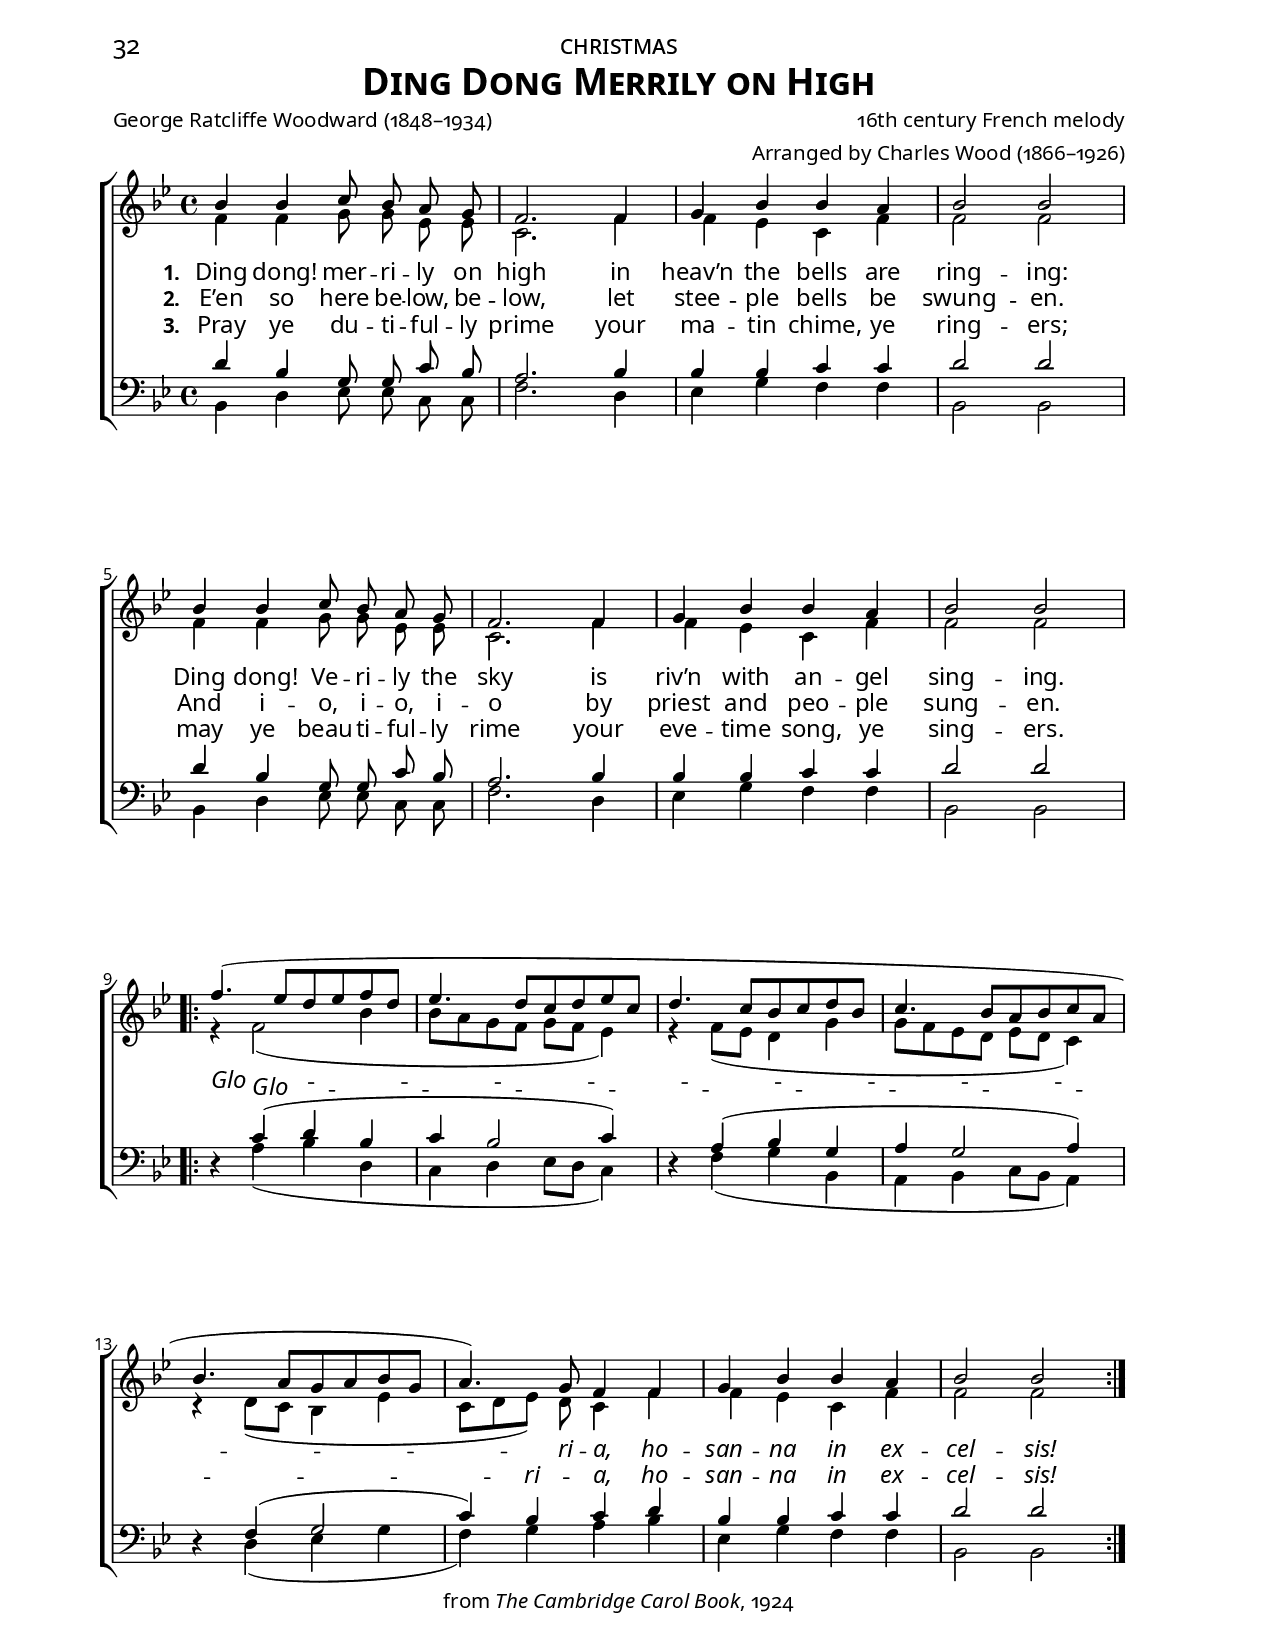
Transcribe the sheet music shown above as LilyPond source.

\version "2.14.2"
\include "util.ly"
\header {
  title = \markup{\override #'(font-name . "Garamond Premier Pro Semibold"){ \abs-fontsize #18 \smallCapsOldStyle"Ding Dong Merrily on High"}}
  poet = \markup\oldStyleNum"George Ratcliffe Woodward (1848–1934)"
  composer = \markup\oldStyleNum"16th century French melody"
  arranger = \markup\oldStyleNum"Arranged by Charles Wood (1866–1926)"
  
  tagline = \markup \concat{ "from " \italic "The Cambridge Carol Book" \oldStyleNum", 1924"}

}
\paper {
  %print-all-headers = ##t
  paper-height = 11\in
  paper-width = 8.5\in
  indent = 0\in
  %system-system-spacing = #'((basic-distance . 10) (padding . 0))
  %system-system-spacing =
  %  #'((basic-distance . 0)
  %     (minimum-distance . 0)
  %     (padding . -0.35)
  %     (stretchability . 100))
  ragged-last-bottom = ##f
  ragged-bottom = ##f
  two-sided = ##t
  inner-margin = 1\in
  outer-margin = 0.75\in
  top-margin = 0.26\in
  bottom-margin = 0.25\in
  first-page-number = #032
  print-first-page-number = ##t
  headerLine = \markup{\override #'(font-name . "Garamond Premier Pro") \smallCapsOldStyle"christmas"}
  oddHeaderMarkup = \markup\fill-line{
     \override #'(font-name . "Garamond Premier Pro")\abs-fontsize #12.5
     \combine 
        \fill-line{"" \on-the-fly #print-page-number-check-first
        \oldStylePageNum""
        }
        \fill-line{\headerLine}
  }
  evenHeaderMarkup = \markup {
     \override #'(font-name . "Garamond Premier Pro")\abs-fontsize #12.5
     \combine
        \on-the-fly #print-page-number-check-first
        \oldStylePageNum""
        \fill-line{\headerLine}
  }
}
#(set-global-staff-size 18) \paper{ #(define fonts (make-pango-font-tree "Garamond Premier Pro" "Garamond Premier Pro" "Garamond Premier Pro" (/ 18 20))) }

global = {
  \key bes \major
  \time 4/4
  \autoBeamOff
}

sopMusic = \relative c'' {
  \repeat unfold 2 {
    bes4 bes c8 bes a g |
    f2. f4 |
    g bes bes a |
    bes2 bes
  } \break
  \repeat volta 2 {
    f'4.( ees8[ d ees f d] |
    ees4. d8[ c d ees c] |
    d4. c8[ bes c d bes] |
    c4. bes8[ a bes c a] |
    
    bes4. a8[ g a bes g] |
    a4.) g8 f4 f |
    g bes bes a |
    bes2 bes 2
  }
}
sopWords = \lyricmode {
  
}

altoMusic = \relative c' {
  \repeat unfold 2 {
    f4 f g8 g ees ees |
    c2. f4 |
    f ees c f |
    f2 f |
  }
  \repeat volta 2 {
    r4 f2( bes4 |
    bes8[ a g f] g[ f] ees4) |
    r4  f8([ ees] d4 g |
    g8[ f ees d] ees[ d] c4) |
    
    r4 d8([ c] bes4 ees |
    c8[ d ees]) d c4 f |
    f ees c f |
    f2 f
  }
}
altoWords = \lyricmode {
  \dropLyricsVII
  \set stanza = #"1. "
  Ding dong! mer -- ri -- ly on high in heav’n the bells are ring -- ing:
  Ding dong!  Ve -- ri -- ly the sky is riv’n with an -- gel sing -- ing.
  \markup\italic Glo -- \markup\italic ri -- \markup\italic a, \markup\italic ho -- \markup\italic san -- \markup\italic na \markup\italic in \markup\italic ex -- \markup\italic cel -- \markup\italic sis!
}
altoWordsII = \lyricmode {
  \dropLyricsVII
  \set stanza = #"2. "
  E’en so here be -- low, be -- low, let stee -- ple bells be swung -- en.
  And i -- o, i -- o, i -- o by priest and peo -- ple sung -- en.
}
altoWordsIII = \lyricmode {
  \dropLyricsVII
  \set stanza = #"3. "
  Pray ye du -- ti -- ful -- ly prime your ma -- tin chime, ye ring -- ers;
  may ye beau -- ti -- ful -- ly rime your eve -- time song, ye sing -- ers.
}

tenorMusic = \relative c' {
  \repeat unfold 2 {
    d4 bes g8 g c bes |
    a2. bes4 |
    bes bes c c |
    d2 d |
  }
  \repeat volta 2 {
    d,4\rest c'( d bes |
    c bes2 c4) |
    d,4\rest a'( bes g |
    a g2 a4) |
    
    d,\rest f( g2 |
    c4) bes c d |
    bes bes c c |
    d2 d
  }
}
tenorWords = \lyricmode {
  \repeat unfold 28 { \skip 1}
  \markup\italic Glo -- _ _ \markup\italic ri -- \markup\italic a, \markup\italic ho -- \markup\italic san -- \markup\italic na \markup\italic in \markup\italic ex -- \markup\italic cel -- \markup\italic sis!
}

bassMusic = \relative c {
  \repeat unfold 2 {
    bes4 d ees8 ees c c |
    f2. d4 |
    ees g f f |
    bes,2 bes |
  }
  \repeat volta 2 {
    s4 a'4( bes d, |
    c d ees8[ d] c4) |
    s4 f( g bes, |
    a bes c8[ bes] a4) |
    
    s4 d( ees g |
    f) g a bes |
    ees, g f f |
    bes,2 bes
  }
}
bassWords = \lyricmode {

}

\score {
  <<
   \new ChoirStaff <<
    \new Staff = women <<
      \new Voice = "sopranos" { \voiceOne << \global \sopMusic >> }
      \new Voice = "altos" { \voiceTwo << \global \altoMusic >> }
    >>
    \new Lyrics \with { alignAboveContext = #"women" \override VerticalAxisGroup #'nonstaff-relatedstaff-spacing = #'((basic-distance . 1))} \lyricsto "sopranos" \sopWords
    \new Lyrics = "altosIII"  \with { alignBelowContext = #"women" } \lyricsto "sopranos" \altoWordsIII
    \new Lyrics = "altosII"  \with { alignBelowContext = #"women" } \lyricsto "sopranos" \altoWordsII
    \new Lyrics = "altos"  \with { alignBelowContext = #"women" \override VerticalAxisGroup #'nonstaff-relatedstaff-spacing = #'((basic-distance . 1))} \lyricsto "sopranos" \altoWords
   \new Staff = men <<
      \clef bass
      \new Voice = "tenors" { \voiceOne << \global \tenorMusic >> }
      \new Voice = "basses" { \voiceTwo << \global \bassMusic >> }
    >>
    \new Lyrics \with { alignAboveContext = #"men"  } \lyricsto "tenors" \tenorWords
    \new Lyrics \with { alignBelowContext = #"men" } \lyricsto "basses" \bassWords
  >>
%    \new PianoStaff << \new Staff { \new Voice { \pianoRH } } \new Staff { \clef "bass" \pianoLH } >>
  >>
  \layout {
  \context {
    \Lyrics
    \override LyricText #'font-size = #1.3
  }
    \context {
      \Score
      %\override SpacingSpanner #'base-shortest-duration = #(ly:make-moment 1 8)
      %\override SpacingSpanner #'common-shortest-duration = #(ly:make-moment 1 4)
    }
    \context {
      % Remove all empty staves
      % \Staff \RemoveEmptyStaves \override VerticalAxisGroup #'remove-first = ##t
    }
    \context {
      \Lyrics
      \override LyricText #'X-offset = #center-on-word
    }
  }
}

\score {
  \unfoldRepeats
  <<
   \new ChoirStaff <<
    \new Staff = women <<
      \new Voice = "sopranos" { \voiceOne << \global \sopMusic >> }
      \new Voice = "altos" { \voiceTwo << \global \altoMusic >> }
    >>
    \new Lyrics \with { alignAboveContext = #"women" \override VerticalAxisGroup #'nonstaff-relatedstaff-spacing = #'((basic-distance . 1))} \lyricsto "sopranos" \sopWords
    \new Lyrics = "altosIII"  \with { alignBelowContext = #"women" } \lyricsto "sopranos" \altoWordsIII
    \new Lyrics = "altosII"  \with { alignBelowContext = #"women" } \lyricsto "sopranos" \altoWordsII
    \new Lyrics = "altos"  \with { alignBelowContext = #"women" \override VerticalAxisGroup #'nonstaff-relatedstaff-spacing = #'((basic-distance . 1))} \lyricsto "sopranos" \altoWords
   \new Staff = men <<
      \clef bass
      \new Voice = "tenors" { \voiceOne << \global \tenorMusic >> }
      \new Voice = "basses" { \voiceTwo << \global \bassMusic >> }
    >>
    \new Lyrics \with { alignAboveContext = #"men"  } \lyricsto "tenors" \tenorWords
    \new Lyrics \with { alignBelowContext = #"men" } \lyricsto "basses" \bassWords
  >>
%    \new PianoStaff << \new Staff { \new Voice { \pianoRH } } \new Staff { \clef "bass" \pianoLH } >>
  >>
  \midi {
    \tempo 4 = 160
    \set Staff.midiInstrument = "flute"
  }
}

